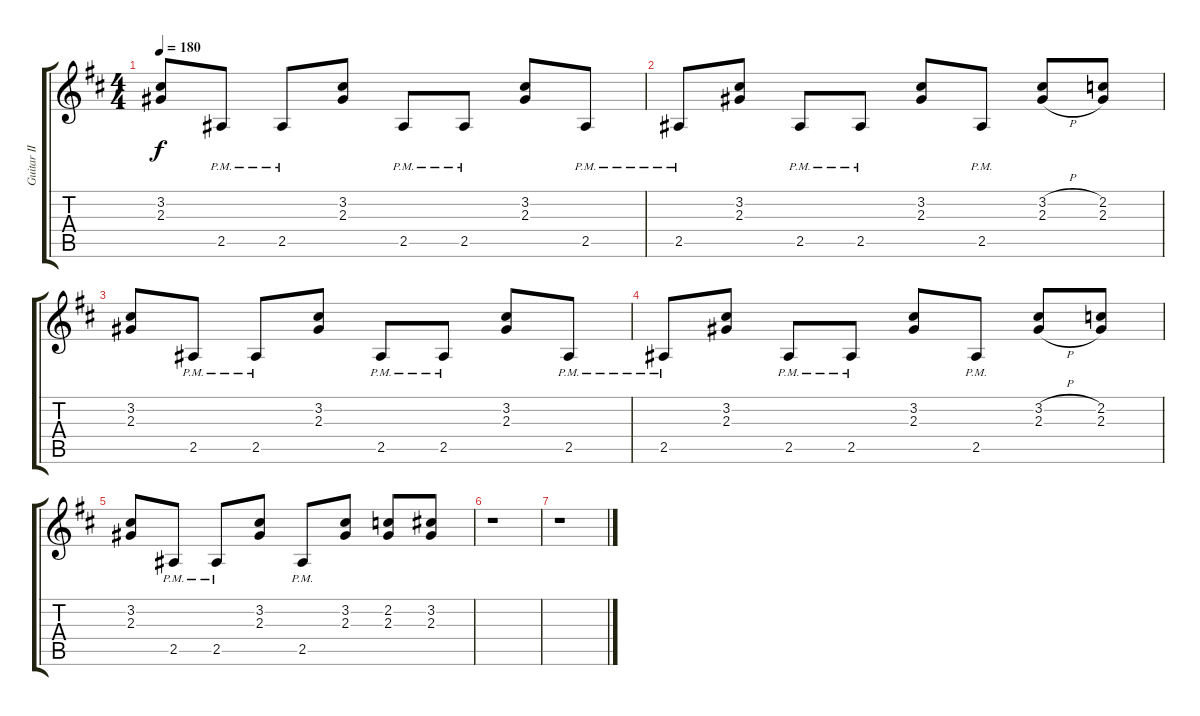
\track ("Guitar II" "Guitar II") {instrument distortionguitar}
\staff {score tabs}
\tuning (Eb4 Bb3 Gb3 Db3 Ab2 Eb2) {hide}
\ts (4 4)
\tempo 180
\clef g2
\ks bminor
(3.2 2.3).8{dy f} 2.5{pm}.8 2.5{pm}.8 (3.2 2.3).8 2.5{pm}.8 2.5{pm}.8 (3.2 2.3).8 2.5{pm}.8 |
2.5{pm}.8 (3.2 2.3).8 2.5{pm}.8 2.5{pm}.8 (3.2 2.3).8 2.5{pm}.8 (3.2{h} 2.3{h}).8 (2.2 2.3).8 |
(3.2 2.3).8 2.5{pm}.8 2.5{pm}.8 (3.2 2.3).8 2.5{pm}.8 2.5{pm}.8 (3.2 2.3).8 2.5{pm}.8 |
2.5{pm}.8 (3.2 2.3).8 2.5{pm}.8 2.5{pm}.8 (3.2 2.3).8 2.5{pm}.8 (3.2{h} 2.3{h}).8 (2.2 2.3).8 |
(3.2 2.3).8 2.5{pm}.8 2.5{pm}.8 (3.2 2.3).8 2.5{pm}.8 (3.2 2.3).8 (2.2 2.3).8 (3.2 2.3).8 |
r.1 |
r.1
